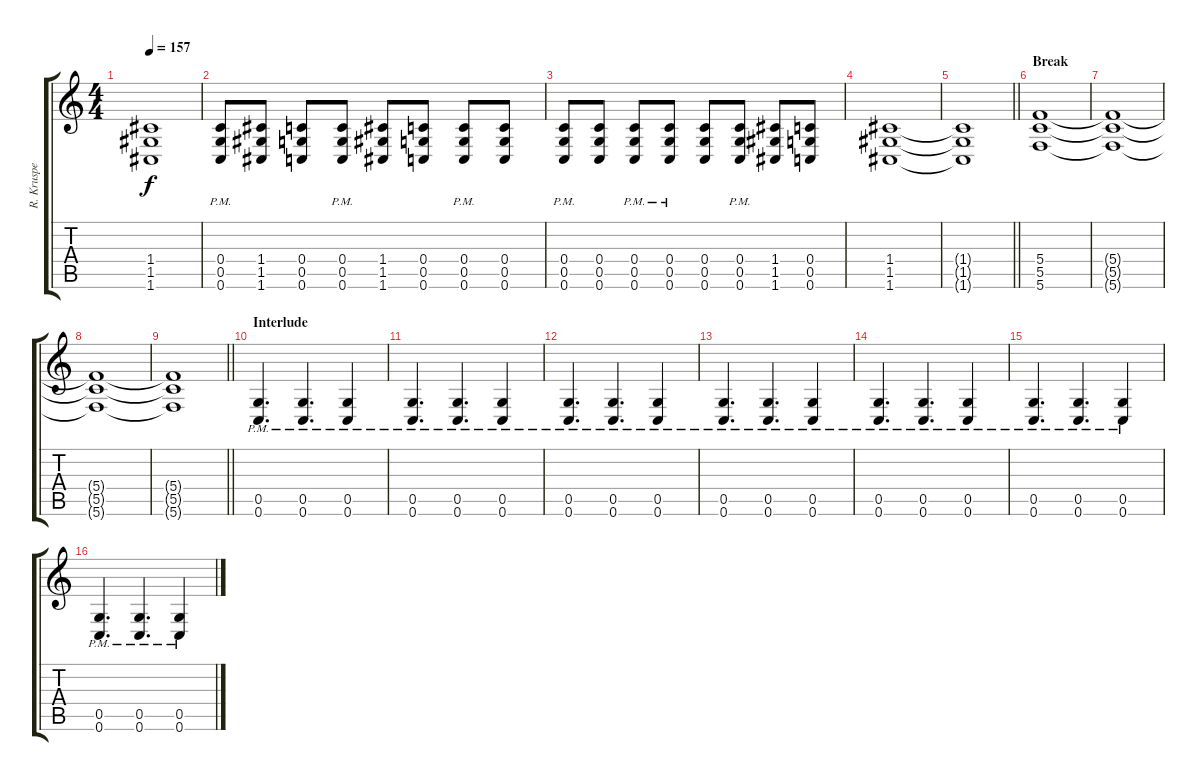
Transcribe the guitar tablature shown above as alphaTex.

\track ("R. Kruspe" "R. Kruspe") {instrument distortionguitar}
\staff {score tabs}
\tuning (D4 A3 F3 C3 G2 C2) {hide}
\ts (4 4)
\tempo 157
\clef g2
\ks c
(1.4{t} 1.5{t} 1.6{t}).1{dy f} |
(0.4{pm} 0.5{pm} 0.6{pm}).8 (1.4 1.5 1.6).8 (0.4 0.5 0.6).8 (0.4{pm} 0.5{pm} 0.6{pm}).8 (1.4 1.5 1.6).8 (0.4 0.5 0.6).8 (0.4{pm} 0.5{pm} 0.6{pm}).8 (0.4 0.5 0.6).8 |
(0.4{pm} 0.5{pm} 0.6{pm}).8 (0.4 0.5 0.6).8 (0.4{pm} 0.5{pm} 0.6{pm}).8 (0.4{pm} 0.5{pm} 0.6{pm}).8 (0.4 0.5 0.6).8 (0.4{pm} 0.5{pm} 0.6{pm}).8 (1.4 1.5 1.6).8 (0.4 0.5 0.6).8 |
(1.4 1.5 1.6).1 |
\barLineRight lightlight
(1.4{t} 1.5{t} 1.6{t}).1 |
\section ("" "Break")
(5.4 5.5 5.6).1 |
(5.4{t} 5.5{t} 5.6{t}).1 |
(5.4{t} 5.5{t} 5.6{t}).1 |
\barLineRight lightlight
(5.4{t} 5.5{t} 5.6{t}).1 |
\section ("" "Interlude")
(0.5{pm} 0.6{pm}).4{d volume 6} (0.5{pm} 0.6{pm}).4{d} (0.5{pm} 0.6{pm}).4 |
(0.5{pm} 0.6{pm}).4{d} (0.5{pm} 0.6{pm}).4{d} (0.5{pm} 0.6{pm}).4 |
(0.5{pm} 0.6{pm}).4{d} (0.5{pm} 0.6{pm}).4{d} (0.5{pm} 0.6{pm}).4 |
(0.5{pm} 0.6{pm}).4{d} (0.5{pm} 0.6{pm}).4{d} (0.5{pm} 0.6{pm}).4 |
(0.5{pm} 0.6{pm}).4{d} (0.5{pm} 0.6{pm}).4{d} (0.5{pm} 0.6{pm}).4 |
(0.5{pm} 0.6{pm}).4{d} (0.5{pm} 0.6{pm}).4{d} (0.5{pm} 0.6{pm}).4 |
(0.5{pm} 0.6{pm}).4{d} (0.5{pm} 0.6{pm}).4{d} (0.5{pm} 0.6{pm}).4
